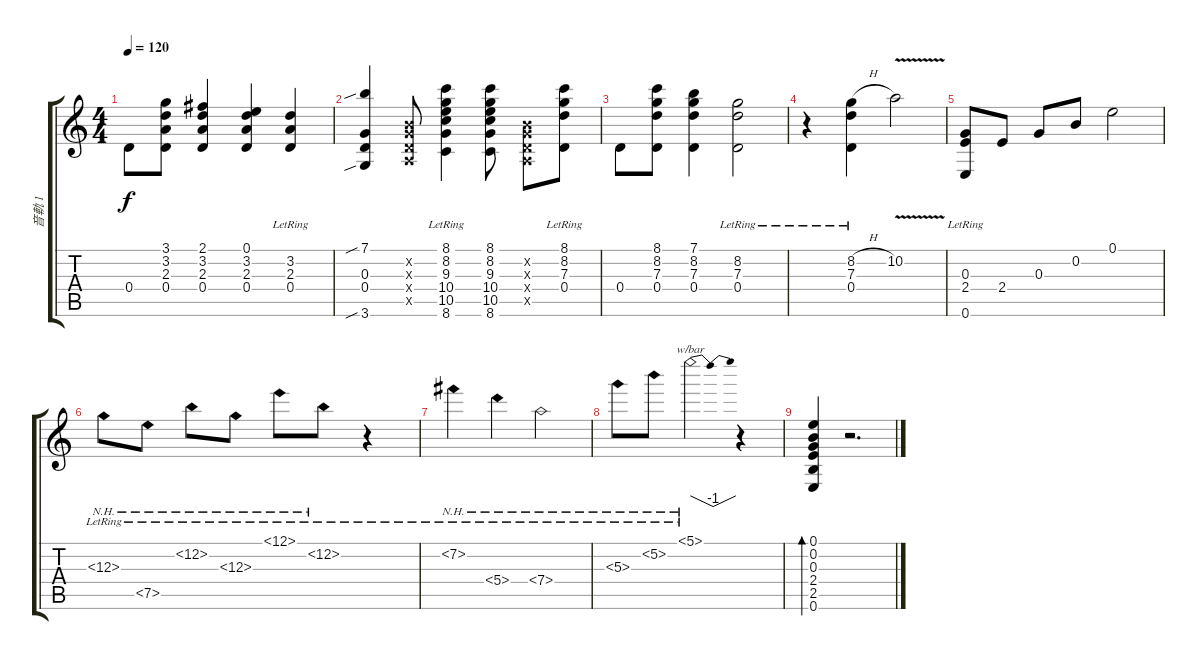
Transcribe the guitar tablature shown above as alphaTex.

\track ("音軌 1" "音軌 1") {instrument acousticguitarsteel}
\staff {score tabs}
\tuning (E4 B3 G3 D3 A2 E2) {hide}
\ts (4 4)
\tempo 120
\clef g2
\ks c
0.4.8{dy f} (3.1 3.2 2.3 0.4).8 (2.1 3.2 2.3 0.4).4 (0.1 3.2 2.3 0.4).4 (3.2{lr} 2.3{lr} 0.4{lr}).4 |
(7.1{sib} 0.3 0.4 3.6{sib}).4 (0.2{x} 0.3{x} 0.4{x} 0.5{x}).8 (8.1{lr} 8.2{lr} 9.3{lr} 10.4{lr} 10.5{lr} 8.6{lr}).4 (8.1 8.2 9.3 10.4 10.5 8.6).8 (0.2{x} 0.3{x} 0.4{x} 0.5{x}).8 (8.1{lr} 8.2{lr} 7.3{lr} 0.4{lr}).8 |
0.4.8 (8.1 8.2 7.3 0.4).8 (7.1 8.2 7.3 0.4).4 (8.2{lr} 7.3{lr} 0.4{lr}).2 |
r.4 (8.2{h lr} 7.3{lr} 0.4{lr}).4 10.2{v}.2 |
(0.3{lr} 2.4{lr} 0.6{lr}).8 2.4.8 0.3.8 0.2.8 0.1.2 |
12.3{nh lr}.8 7.5{nh lr}.8 12.2{nh lr}.8 12.3{nh lr}.8 12.1{nh lr}.8 12.2{nh lr}.8 r.4 |
7.2{nh lr}.4 5.4{nh lr}.4 7.4{nh lr}.2 |
5.3{nh lr}.8 5.2{nh lr}.8 5.1{nh lr}.2{tbe (dip default 0 0 30 -4 60 0)} r.4 |
(0.1 0.2 0.3 2.4 2.5 0.6).4{bd 480} r.2{d}
